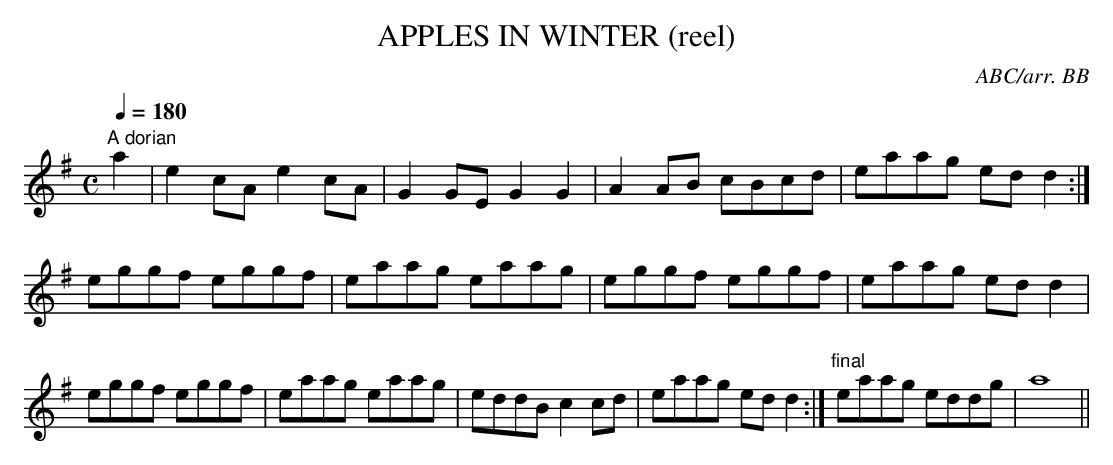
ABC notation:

X:1
T:APPLES IN WINTER (reel)
C:ABC/arr. BB
Y:"quick time - reel"
Q:1/4=180
L:1/8
M:C
K:G
"A dorian"
a2|e2cA e2cA|G2GE G2G2|A2AB cBcd|eaag edd2 :|
eggf eggf|eaag eaag|eggf eggf|eaag edd2|
eggf eggf|eaag eaag|eddB c2cd|eaag edd2 :|\
"final"eaag eddg|a8||
